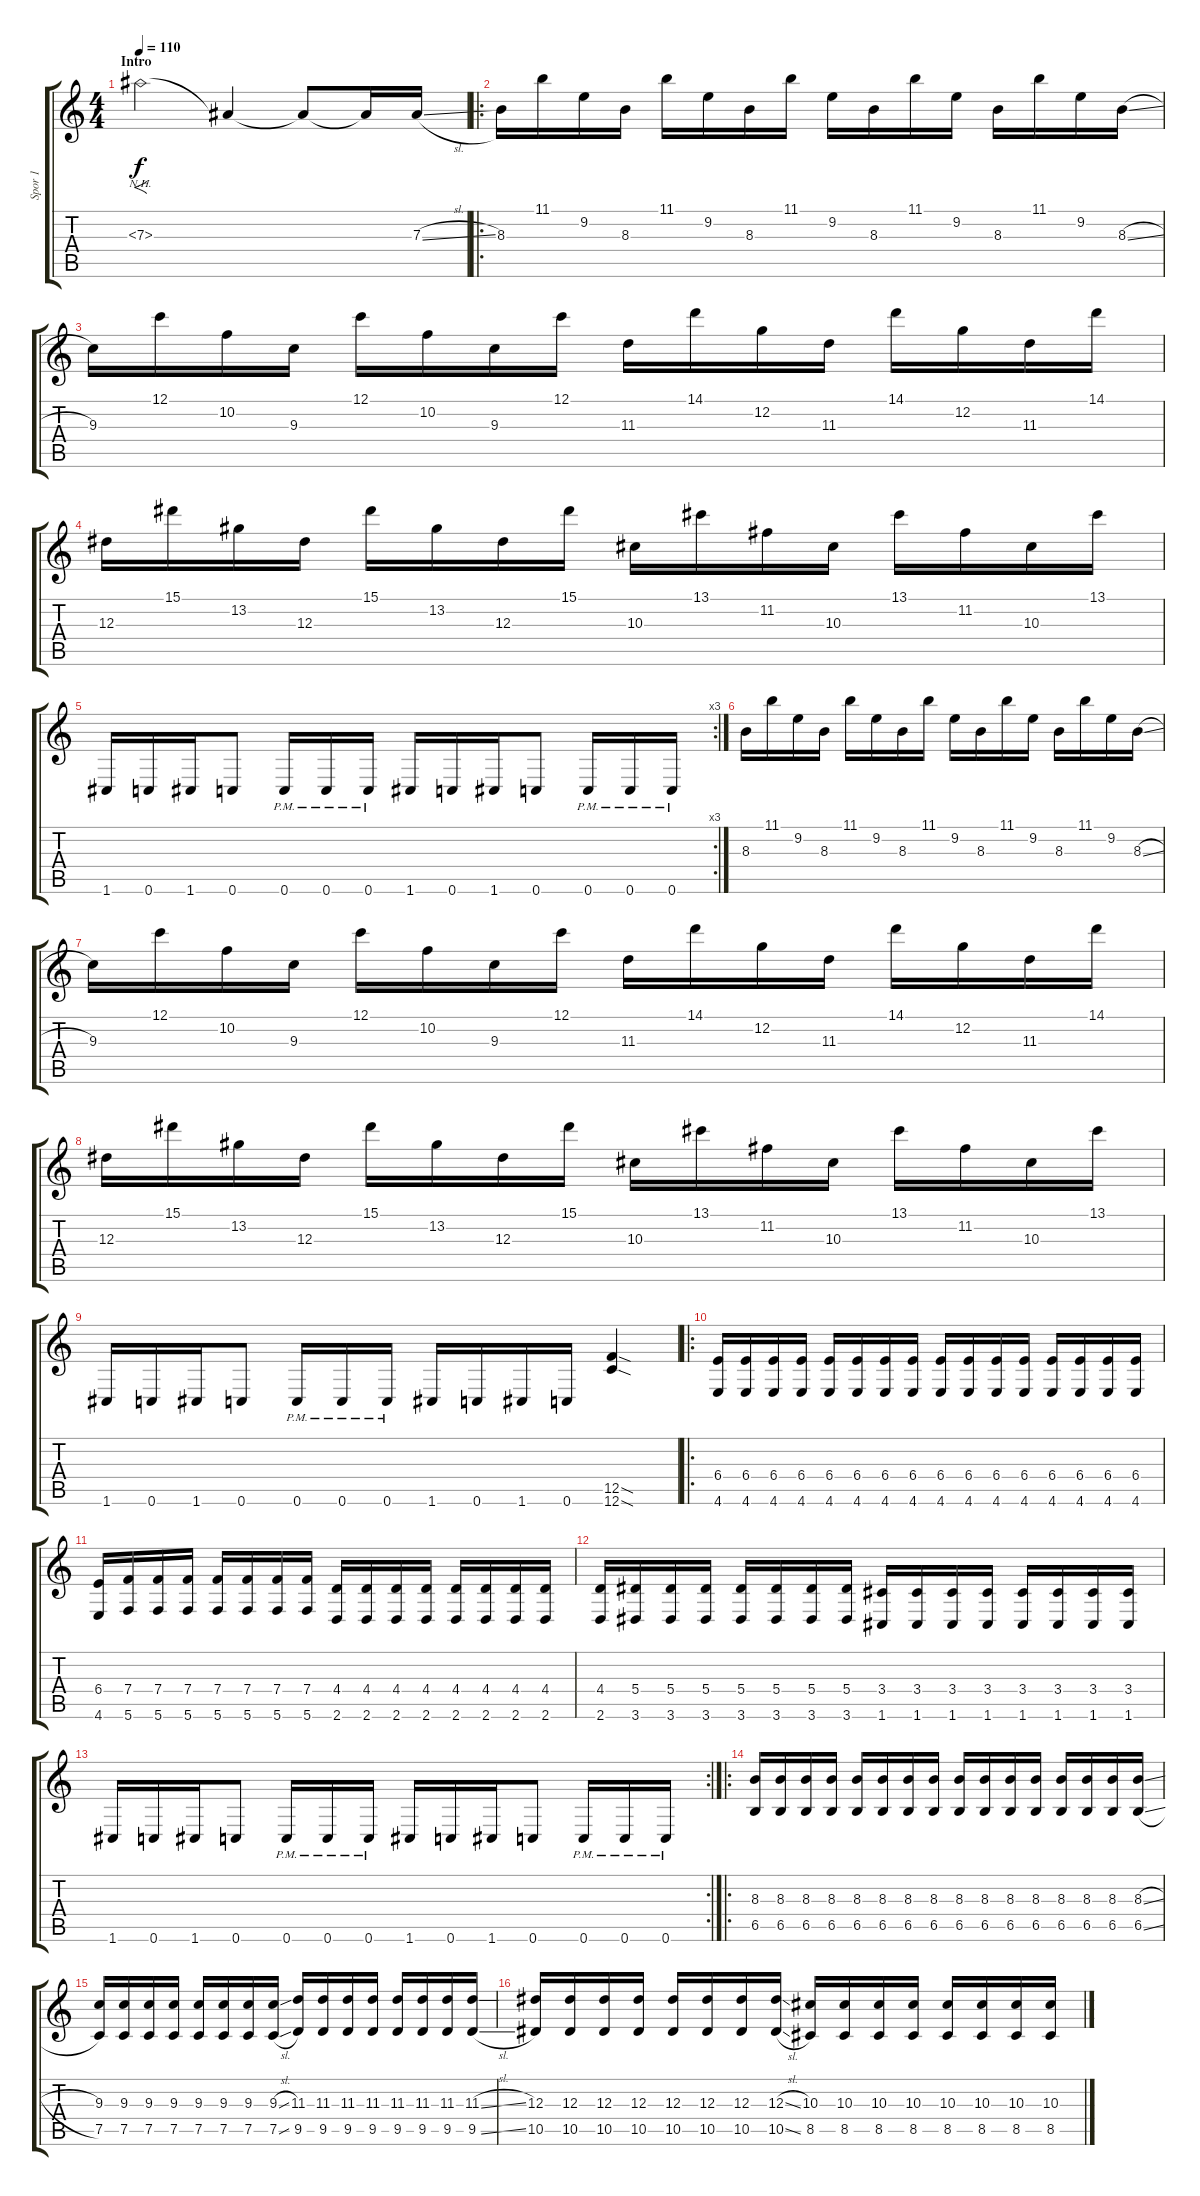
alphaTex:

\track ("Spor 1" "Spor 1") {instrument distortionguitar}
\staff {score tabs}
\tuning (C4 G3 Eb3 Bb2 F2 C2) {hide}
\ts (4 4)
\section ("" "Intro")
\tempo 110
\clef g2
\ks c
7.3{nh}.2{f dy f instrument distortionguitar} 7.3{t}.4 7.3{t}.8 7.3{t}.16 7.3{sl}.16 |
\ro
8.3.16 11.1.16 9.2.16 8.3.16 11.1.16 9.2.16 8.3.16 11.1.16 9.2.16 8.3.16 11.1.16 9.2.16 8.3.16 11.1.16 9.2.16 8.3{sl}.16 |
9.3.16 12.1.16 10.2.16 9.3.16 12.1.16 10.2.16 9.3.16 12.1.16 11.3.16 14.1.16 12.2.16 11.3.16 14.1.16 12.2.16 11.3.16 14.1.16 |
12.3.16 15.1.16 13.2.16 12.3.16 15.1.16 13.2.16 12.3.16 15.1.16 10.3.16 13.1.16 11.2.16 10.3.16 13.1.16 11.2.16 10.3.16 13.1.16 |
\rc 3
1.6.16 0.6.16 1.6.16 0.6.8 0.6{pm}.16 0.6{pm}.16 0.6{pm}.16 1.6.16 0.6.16 1.6.16 0.6.8 0.6{pm}.16 0.6{pm}.16 0.6{pm}.16 |
8.3.16 11.1.16 9.2.16 8.3.16 11.1.16 9.2.16 8.3.16 11.1.16 9.2.16 8.3.16 11.1.16 9.2.16 8.3.16 11.1.16 9.2.16 8.3{sl}.16 |
9.3.16 12.1.16 10.2.16 9.3.16 12.1.16 10.2.16 9.3.16 12.1.16 11.3.16 14.1.16 12.2.16 11.3.16 14.1.16 12.2.16 11.3.16 14.1.16 |
12.3.16 15.1.16 13.2.16 12.3.16 15.1.16 13.2.16 12.3.16 15.1.16 10.3.16 13.1.16 11.2.16 10.3.16 13.1.16 11.2.16 10.3.16 13.1.16 |
1.6.16 0.6.16 1.6.16 0.6.8 0.6{pm}.16 0.6{pm}.16 0.6{pm}.16 1.6.16 0.6.16 1.6.16 0.6.16 (12.5{sod} 12.6{sod}).4 |
\ro
(6.4 4.6).16 (6.4 4.6).16 (6.4 4.6).16 (6.4 4.6).16 (6.4 4.6).16 (6.4 4.6).16 (6.4 4.6).16 (6.4 4.6).16 (6.4 4.6).16 (6.4 4.6).16 (6.4 4.6).16 (6.4 4.6).16 (6.4 4.6).16 (6.4 4.6).16 (6.4 4.6).16 (6.4 4.6).16 |
(6.4 4.6).16 (7.4 5.6).16 (7.4 5.6).16 (7.4 5.6).16 (7.4 5.6).16 (7.4 5.6).16 (7.4 5.6).16 (7.4 5.6).16 (4.4 2.6).16 (4.4 2.6).16 (4.4 2.6).16 (4.4 2.6).16 (4.4 2.6).16 (4.4 2.6).16 (4.4 2.6).16 (4.4 2.6).16 |
(4.4 2.6).16 (5.4 3.6).16 (5.4 3.6).16 (5.4 3.6).16 (5.4 3.6).16 (5.4 3.6).16 (5.4 3.6).16 (5.4 3.6).16 (3.4 1.6).16 (3.4 1.6).16 (3.4 1.6).16 (3.4 1.6).16 (3.4 1.6).16 (3.4 1.6).16 (3.4 1.6).16 (3.4 1.6).16 |
\rc 2
1.6.16 0.6.16 1.6.16 0.6.8 0.6{pm}.16 0.6{pm}.16 0.6{pm}.16 1.6.16 0.6.16 1.6.16 0.6.8 0.6{pm}.16 0.6{pm}.16 0.6{pm}.16 |
\ro
(8.3 6.5).16 (8.3 6.5).16 (8.3 6.5).16 (8.3 6.5).16 (8.3 6.5).16 (8.3 6.5).16 (8.3 6.5).16 (8.3 6.5).16 (8.3 6.5).16 (8.3 6.5).16 (8.3 6.5).16 (8.3 6.5).16 (8.3 6.5).16 (8.3 6.5).16 (8.3 6.5).16 (8.3{sl} 6.5{sl}).16 |
(9.3 7.5).16 (9.3 7.5).16 (9.3 7.5).16 (9.3 7.5).16 (9.3 7.5).16 (9.3 7.5).16 (9.3 7.5).16 (9.3{sl} 7.5{sl}).16 (11.3 9.5).16 (11.3 9.5).16 (11.3 9.5).16 (11.3 9.5).16 (11.3 9.5).16 (11.3 9.5).16 (11.3 9.5).16 (11.3{sl} 9.5{sl}).16 |
(12.3 10.5).16 (12.3 10.5).16 (12.3 10.5).16 (12.3 10.5).16 (12.3 10.5).16 (12.3 10.5).16 (12.3 10.5).16 (12.3{sl} 10.5{sl}).16 (10.3 8.5).16 (10.3 8.5).16 (10.3 8.5).16 (10.3 8.5).16 (10.3 8.5).16 (10.3 8.5).16 (10.3 8.5).16 (10.3 8.5).16
